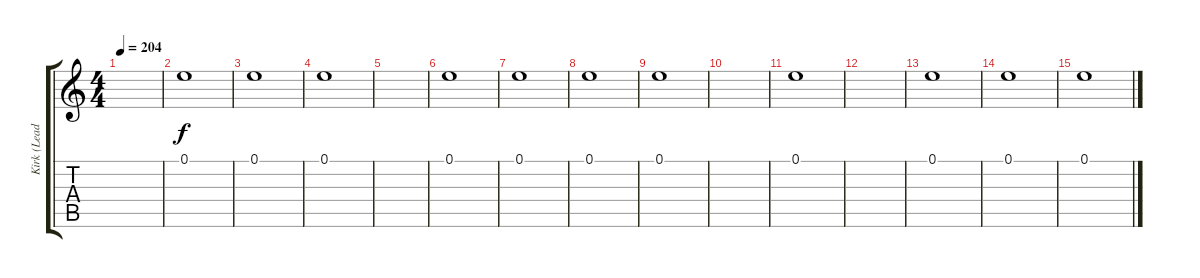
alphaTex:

\track ("Kirk (Lead 1)" "Kirk (Lead") {instrument overdrivenguitar}
\staff {score tabs}
\tuning (E4 B3 G3 D3 A2 E2) {hide}
\ts (4 4)
\tempo 204
\clef g2
\ks c
|
0.1.1 |
0.1.1 |
0.1.1 |
|
0.1.1 |
0.1.1 |
0.1.1 |
0.1.1 |
|
0.1.1 |
|
0.1.1 |
0.1.1 |
0.1.1
